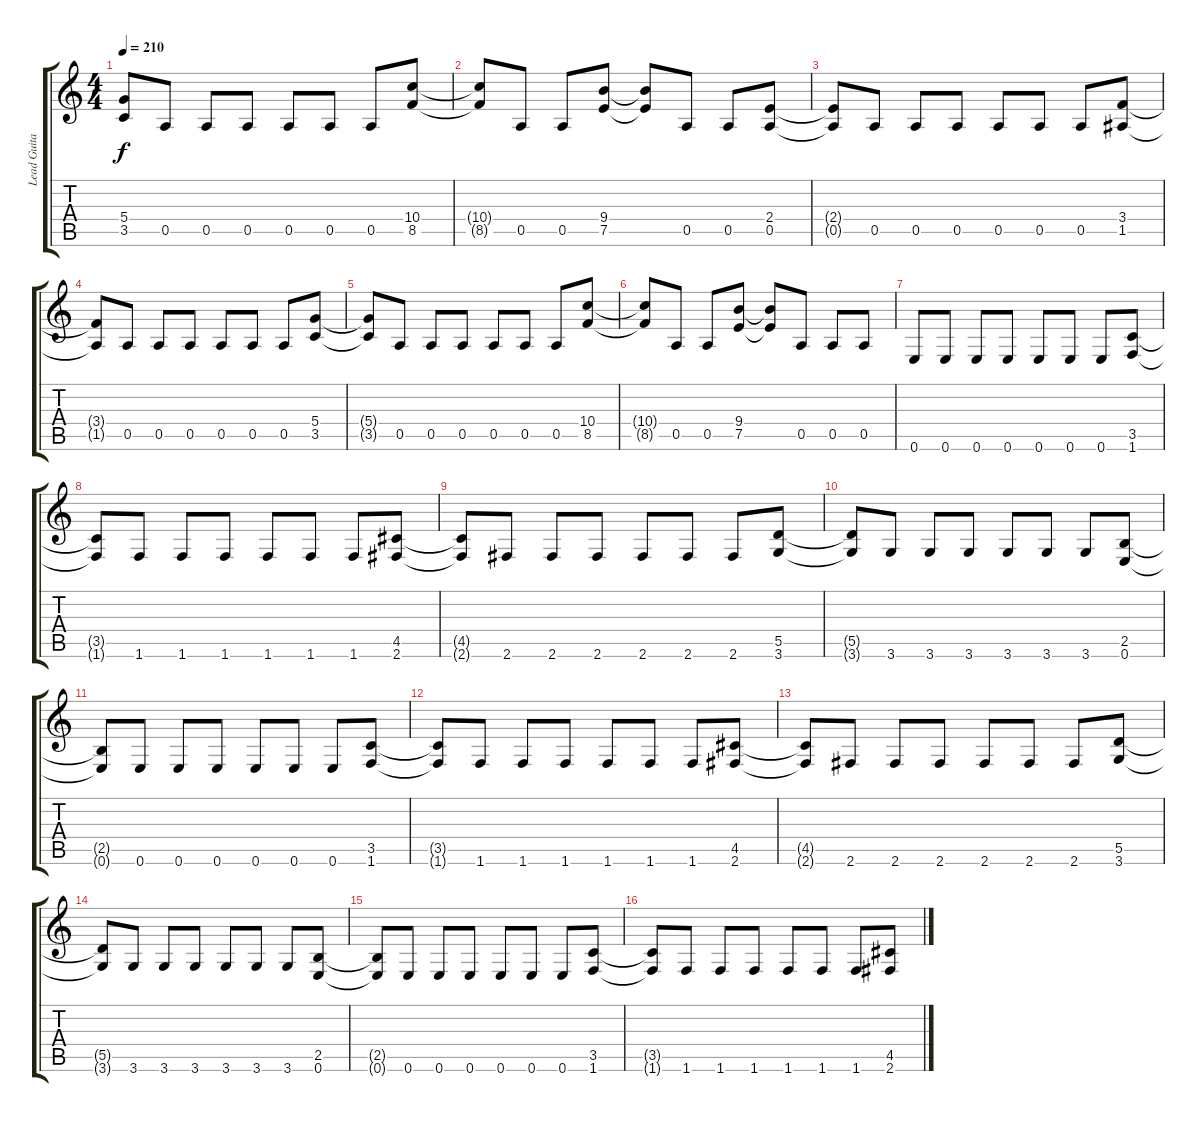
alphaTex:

\track ("Lead Guitar II (Jeff Young)" "Lead Guita") {instrument distortionguitar}
\staff {score tabs}
\tuning (E4 B3 G3 D3 A2 E2) {hide}
\ts (4 4)
\tempo 210
\clef g2
\ks c
(5.4{t} 3.5{t}).8{dy f} 0.5.8 0.5.8 0.5.8 0.5.8 0.5.8 0.5.8 (10.4 8.5).8 |
(10.4{t} 8.5{t}).8 0.5.8 0.5.8 (9.4 7.5).8 (9.4{t} 7.5{t}).8 0.5.8 0.5.8 (2.4 0.5).8 |
(2.4{t} 0.5{t}).8 0.5.8 0.5.8 0.5.8 0.5.8 0.5.8 0.5.8 (3.4 1.5).8 |
(3.4{t} 1.5{t}).8 0.5.8 0.5.8 0.5.8 0.5.8 0.5.8 0.5.8 (5.4 3.5).8 |
(5.4{t} 3.5{t}).8 0.5.8 0.5.8 0.5.8 0.5.8 0.5.8 0.5.8 (10.4 8.5).8 |
(10.4{t} 8.5{t}).8 0.5.8 0.5.8 (9.4 7.5).8 (9.4{t} 7.5{t}).8 0.5.8 0.5.8 0.5.8 |
0.6.8 0.6.8 0.6.8 0.6.8 0.6.8 0.6.8 0.6.8 (3.5 1.6).8 |
(3.5{t} 1.6{t}).8 1.6.8 1.6.8 1.6.8 1.6.8 1.6.8 1.6.8 (4.5 2.6).8 |
(4.5{t} 2.6{t}).8 2.6.8 2.6.8 2.6.8 2.6.8 2.6.8 2.6.8 (5.5 3.6).8 |
(5.5{t} 3.6{t}).8 3.6.8 3.6.8 3.6.8 3.6.8 3.6.8 3.6.8 (2.5 0.6).8 |
(2.5{t} 0.6{t}).8 0.6.8 0.6.8 0.6.8 0.6.8 0.6.8 0.6.8 (3.5 1.6).8 |
(3.5{t} 1.6{t}).8 1.6.8 1.6.8 1.6.8 1.6.8 1.6.8 1.6.8 (4.5 2.6).8 |
(4.5{t} 2.6{t}).8 2.6.8 2.6.8 2.6.8 2.6.8 2.6.8 2.6.8 (5.5 3.6).8 |
(5.5{t} 3.6{t}).8 3.6.8 3.6.8 3.6.8 3.6.8 3.6.8 3.6.8 (2.5 0.6).8 |
(2.5{t} 0.6{t}).8 0.6.8 0.6.8 0.6.8 0.6.8 0.6.8 0.6.8 (3.5 1.6).8 |
(3.5{t} 1.6{t}).8 1.6.8 1.6.8 1.6.8 1.6.8 1.6.8 1.6.8 (4.5 2.6).8
